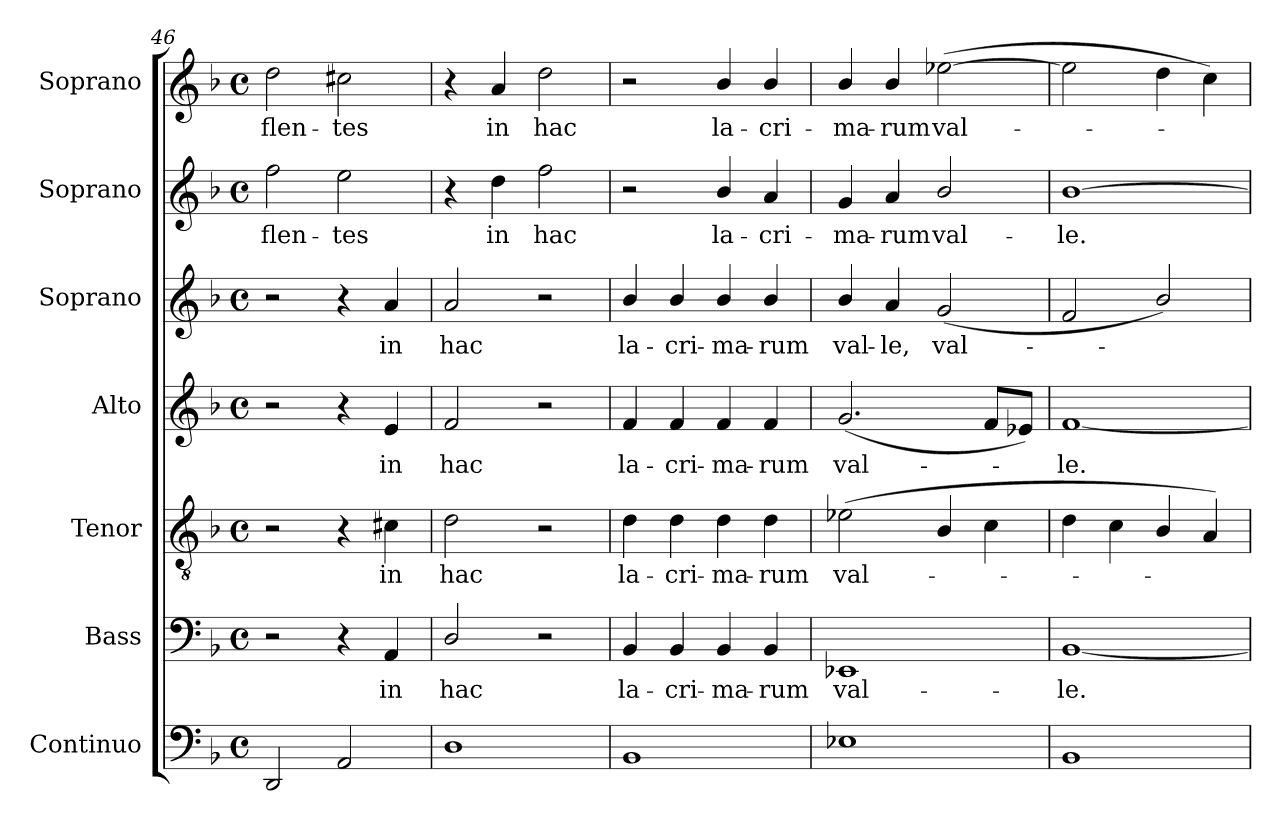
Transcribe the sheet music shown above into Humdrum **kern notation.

**kern	**kern	**text	**kern	**text	**kern	**text	**kern	**text	**kern	**text	**kern	**text
*part7	*part6	*part6	*part5	*part5	*part4	*part4	*part3	*part3	*part2	*part2	*part1	*part1
*staff7	*staff6	*staff6	*staff5	*staff5	*staff4	*staff4	*staff3	*staff3	*staff2	*staff2	*staff1	*staff1
*I"Continuo	*I"Bass	*	*I"Tenor	*	*I"Alto	*	*I"Soprano	*	*I"Soprano	*	*I"Soprano	*
*I'Cont.	*I'B.	*	*I'T.	*	*I'A.	*	*I'S.	*	*I'S.	*	*I'S.	*
*clefF4	*clefF4	*	*clefGv2	*	*clefG2	*	*clefG2	*	*clefG2	*	*clefG2	*
*	*	*	*ITrd7c12	*	*	*	*	*	*	*	*	*
*k[b-]	*k[b-]	*	*k[b-]	*	*k[b-]	*	*k[b-]	*	*k[b-]	*	*k[b-]	*
*F:	*F:	*	*F:	*	*F:	*	*F:	*	*F:	*	*F:	*
*M4/4	*M4/4	*	*M4/4	*	*M4/4	*	*M4/4	*	*M4/4	*	*M4/4	*
*met(c)	*met(c)	*	*met(c)	*	*met(c)	*	*met(c)	*	*met(c)	*	*met(c)	*
=46	=46	=46	=46	=46	=46	=46	=46	=46	=46	=46	=46	=46
!	!	!	!	!	!	!	!	!	!	!LO:LY:b:color=#000000	!	!
!	!	!	!	!	!	!	!	!	!	!	!	!LO:LY:b:color=#000000
2DDi/	2r	.	2r	.	2r	.	2r	.	2ffi\	flen-	2ddi\	flen-
!	!	!	!	!	!	!	!	!	!	!LO:LY:b:color=#000000	!	!
!	!	!	!	!	!	!	!	!	!	!	!	!LO:LY:b:color=#000000
2AAi/	4r	.	4r	.	4r	.	4r	.	2eei\	-tes	2cc#Xi\	-tes
!	!	!LO:LY:b:color=#000000	!	!	!	!	!	!	!	!	!	!
!	!	!	!	!LO:LY:b:color=#000000	!	!	!	!	!	!	!	!
!	!	!	!	!	!	!LO:LY:b:color=#000000	!	!	!	!	!	!
!	!	!	!	!	!	!	!	!LO:LY:b:color=#000000	!	!	!	!
.	4AAi/	in	4C#Xi\	in	4ei/	in	4ai/	in	.	.	.	.
=47	=47	=47	=47	=47	=47	=47	=47	=47	=47	=47	=47	=47
!	!	!LO:LY:b:color=#000000	!	!	!	!	!	!	!	!	!	!
!	!	!	!	!LO:LY:b:color=#000000	!	!	!	!	!	!	!	!
!	!	!	!	!	!	!LO:LY:b:color=#000000	!	!	!	!	!	!
!	!	!	!	!	!	!	!	!LO:LY:b:color=#000000	!	!	!	!
1Di	2Di/	hac	2Di\	hac	2fi/	hac	2ai/	hac	4r	.	4r	.
!	!	!	!	!	!	!	!	!	!	!LO:LY:b:color=#000000	!	!
!	!	!	!	!	!	!	!	!	!	!	!	!LO:LY:b:color=#000000
.	.	.	.	.	.	.	.	.	4ddi\	in	4ai/	in
!	!	!	!	!	!	!	!	!	!	!LO:LY:b:color=#000000	!	!
!	!	!	!	!	!	!	!	!	!	!	!	!LO:LY:b:color=#000000
.	2r	.	2r	.	2r	.	2r	.	2ffi\	hac	2ddi\	hac
!!LO:LB:g=z
=48	=48	=48	=48	=48	=48	=48	=48	=48	=48	=48	=48	=48
!	!	!LO:LY:b:color=#000000	!	!	!	!	!	!	!	!	!	!
!	!	!	!	!LO:LY:b:color=#000000	!	!	!	!	!	!	!	!
!	!	!	!	!	!	!LO:LY:b:color=#000000	!	!	!	!	!	!
!	!	!	!	!	!	!	!	!LO:LY:b:color=#000000	!	!	!	!
1BB-i	4BB-i/	la-	4Di\	la-	4fi/	la-	4b-i/	la-	2r	.	2r	.
!	!	!LO:LY:b:color=#000000	!	!	!	!	!	!	!	!	!	!
!	!	!	!	!LO:LY:b:color=#000000	!	!	!	!	!	!	!	!
!	!	!	!	!	!	!LO:LY:b:color=#000000	!	!	!	!	!	!
!	!	!	!	!	!	!	!	!LO:LY:b:color=#000000	!	!	!	!
.	4BB-i/	-cri-	4Di\	-cri-	4fi/	-cri-	4b-i/	-cri-	.	.	.	.
!	!	!LO:LY:b:color=#000000	!	!	!	!	!	!	!	!	!	!
!	!	!	!	!LO:LY:b:color=#000000	!	!	!	!	!	!	!	!
!	!	!	!	!	!	!LO:LY:b:color=#000000	!	!	!	!	!	!
!	!	!	!	!	!	!	!	!LO:LY:b:color=#000000	!	!	!	!
!	!	!	!	!	!	!	!	!	!	!LO:LY:b:color=#000000	!	!
!	!	!	!	!	!	!	!	!	!	!	!	!LO:LY:b:color=#000000
.	4BB-i/	-ma-	4Di\	-ma-	4fi/	-ma-	4b-i/	-ma-	4b-i/	la-	4b-i/	la-
!	!	!LO:LY:b:color=#000000	!	!	!	!	!	!	!	!	!	!
!	!	!	!	!LO:LY:b:color=#000000	!	!	!	!	!	!	!	!
!	!	!	!	!	!	!LO:LY:b:color=#000000	!	!	!	!	!	!
!	!	!	!	!	!	!	!	!LO:LY:b:color=#000000	!	!	!	!
!	!	!	!	!	!	!	!	!	!	!LO:LY:b:color=#000000	!	!
!	!	!	!	!	!	!	!	!	!	!	!	!LO:LY:b:color=#000000
.	4BB-i/	-rum	4Di\	-rum	4fi/	-rum	4b-i/	-rum	4ai/	-cri-	4b-i/	-cri-
=49	=49	=49	=49	=49	=49	=49	=49	=49	=49	=49	=49	=49
!	!	!LO:LY:b:color=#000000	!	!	!	!	!	!	!	!	!	!
!	!	!	!	!LO:LY:b:color=#000000	!	!	!	!	!	!	!	!
!	!	!	!	!	!	!LO:LY:b:color=#000000	!	!	!	!	!	!
!	!	!	!	!	!	!	!	!LO:LY:b:color=#000000	!	!	!	!
!	!	!	!	!	!	!	!	!	!	!LO:LY:b:color=#000000	!	!
!	!	!	!	!	!	!	!	!	!	!	!	!LO:LY:b:color=#000000
1E-Xi	1EE-Xi	val-	(2E-Xi\	val-	(2.gi/	val-	4b-i/	val-	4gi/	-ma-	4b-i/	-ma-
!	!	!	!	!	!	!	!	!LO:LY:b:color=#000000	!	!	!	!
!	!	!	!	!	!	!	!	!	!	!LO:LY:b:color=#000000	!	!
!	!	!	!	!	!	!	!	!	!	!	!	!LO:LY:b:color=#000000
.	.	.	.	.	.	.	4ai/	-le,	4ai/	-rum	4b-i/	-rum
!	!	!	!	!	!	!	!	!LO:LY:b:color=#000000	!	!	!	!
!	!	!	!	!	!	!	!	!	!	!LO:LY:b:color=#000000	!	!
!	!	!	!	!	!	!	!	!	!	!	!	!LO:LY:b:color=#000000
.	.	.	4BB-i/	.	.	.	(2gi/	val-	2b-i/	val-	([2ee-Xi\	val-
.	.	.	4Ci\	.	8fi/L	.	.	.	.	.	.	.
.	.	.	.	.	8e-Xi/J)	.	.	.	.	.	.	.
=50	=50	=50	=50	=50	=50	=50	=50	=50	=50	=50	=50	=50
!	!	!LO:LY:b:color=#000000	!	!	!	!	!	!	!	!	!	!
!	!	!	!	!	!	!LO:LY:b:color=#000000	!	!	!	!	!	!
!	!	!	!	!	!	!	!	!	!	!LO:LY:b:color=#000000	!	!
1BB-i	[1BB-i	-le.	4Di\	.	[1fi	-le.	2fi/	.	[1b-i	-le.	2ee-i\]	.
.	.	.	4Ci\	.	.	.	.	.	.	.	.	.
.	.	.	4BB-i/	.	.	.	2b-i/)	.	.	.	4ddi\	.
.	.	.	4AAi/)	.	.	.	.	.	.	.	4cci\)	.
=	=	=	=	=	=	=	=	=	=	=	=	=
*-	*-	*-	*-	*-	*-	*-	*-	*-	*-	*-	*-	*-
